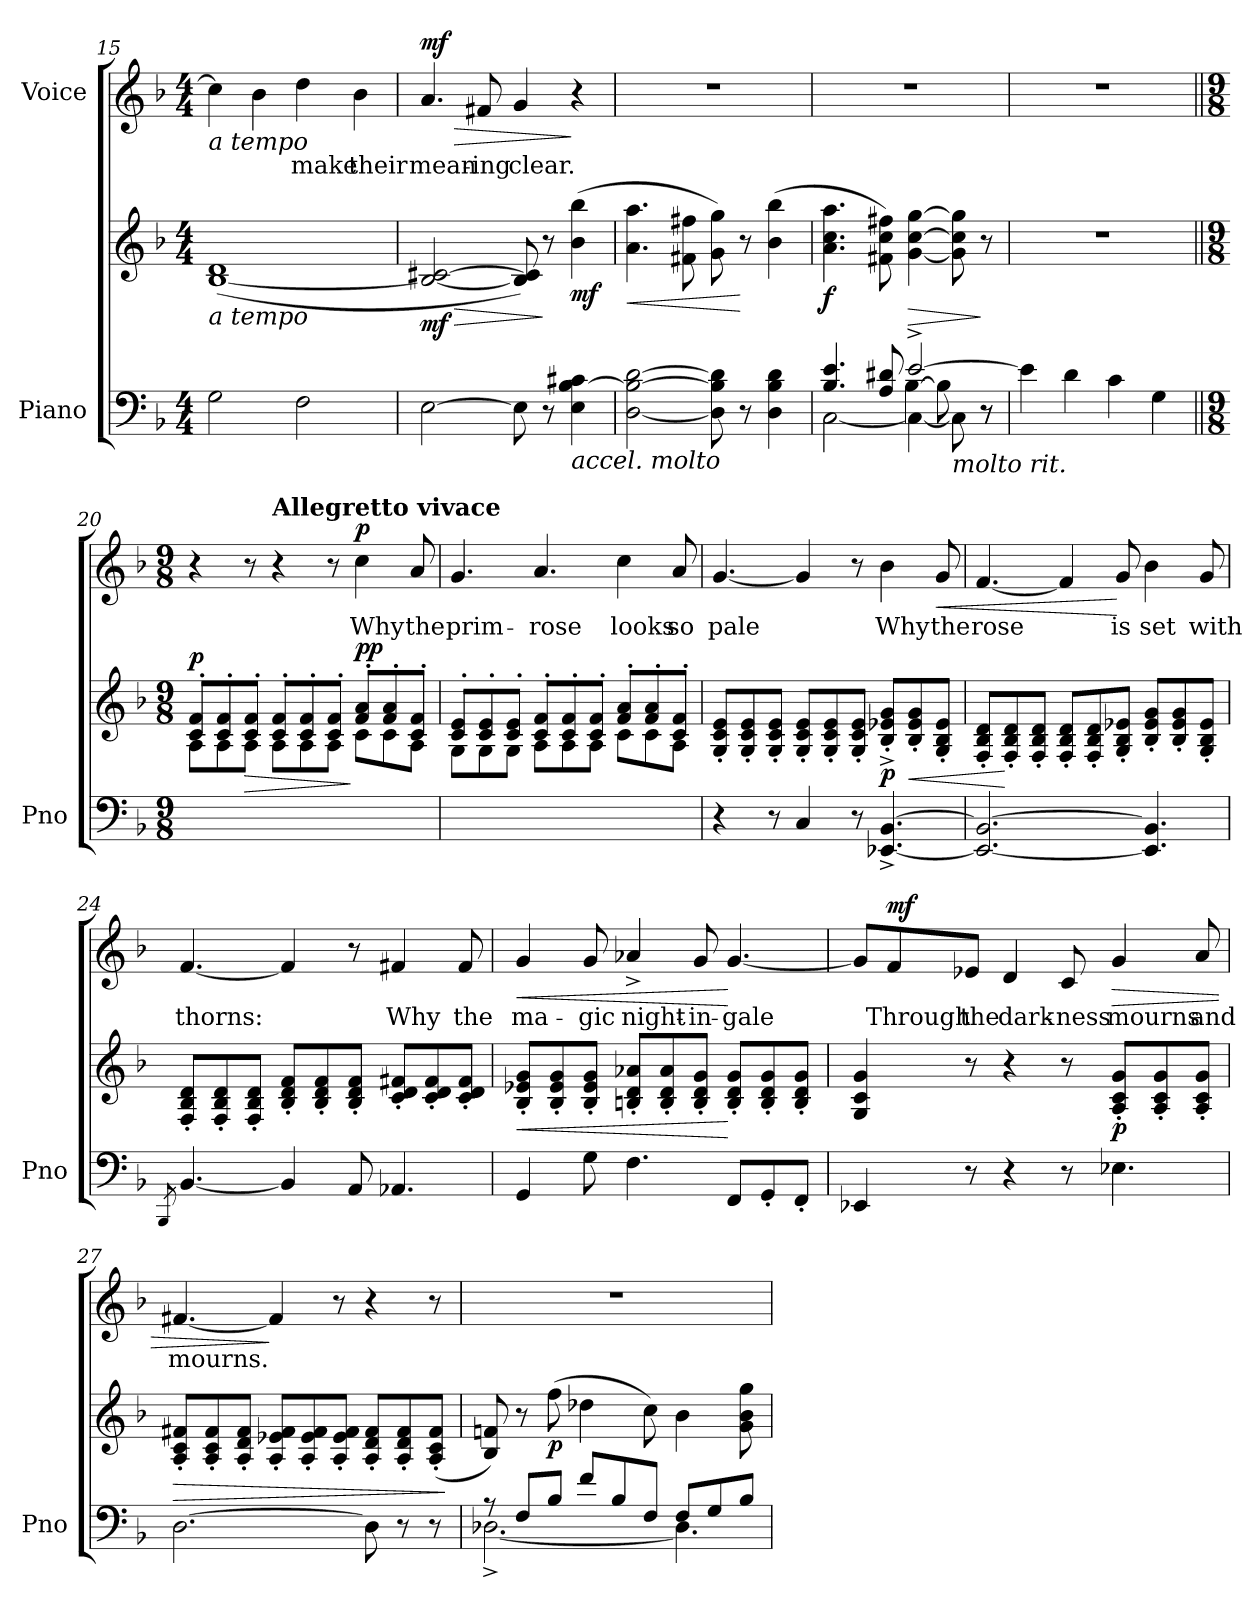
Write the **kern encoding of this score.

**kern	**kern	**dynam	**kern	**text	**dynam
*part2	*part2	*part2	*part1	*part1	*part1
*staff3	*staff2	*staff2/3	*staff1	*staff1	*staff1
*I"Piano	*	*	*I"Voice	*	*
*I'Pno	*	*	*	*	*
*clefF4	*clefG2	*	*clefG2	*	*
*k[b-]	*k[b-]	*	*k[b-]	*	*
*M4/4	*M4/4	*	*M4/4	*	*
=15	=15	=15	=15	=15	=15
!	!	!	!LO:TX:b:i:t=a tempo	!	!
!	!LO:TX:b:i:t=a tempo	!	!	!	!
2G\	([1B- 1d	.	4cc\]	.	.
.	.	.	4b-\	.	.
!	!	!	!	!LO:LY:b	!
2F\	.	.	4dd\	make	.
!	!	!	!	!LO:LY:b	!
.	.	.	4b-\	their	.
!!LO:LB:g=z
=16	=16	=16	=16	=16	=16
!	!	!LO:HP:b	!	!LO:LY:b	!LO:HP:b
!	!	!LO:DY:n=1:b	!	!	!LO:DY:n=1:a
[2E\	2B-/_ [2c#X/	> mf	4.a/	mean-	> mf
!	!	!	!	!LO:LY:b	!
.	.	.	8f#X/	-ing	.
!	!	!	!	!LO:LY:b	!
8E\]	8B-/] 8c#/])	.	4g/	clear.	.
8r	8r	]	.	.	.
!LO:TX:b:i:t=accel. molto	!	!	!	!	!
!	!	!LO:DY:n=2:b	!	!	!
4E\ [<4B-\ 4c#X\	(4b-\ 4bb-\	mf	4r	.	]
=17	=17	=17	=17	=17	=17
!	!	!LO:HP:b	!	!	!
[2D\ 2B-\_ [2d\	4.a\ 4.aa\	<	1r	.	.
.	8f#X\ 8ff#X\	.	.	.	.
8D\] 8B-\] 8d\]	8g\ 8gg\)	.	.	.	.
8r	8r	[	.	.	.
4D\ 4B-\ 4d\	(4b-\ 4bb-\	.	.	.	.
=18	=18	=18	=18	=18	=18
*^	*	*	*	*	*
*	*^	*	*	*	*	*
!	!	!	!	!LO:DY:b	!	!	!
4.B-/ 4.e/	[2C\	2ryy	4.a\ 4.cc\ 4.aa\	f	1r	.	.
8A/ 8d#X/	.	.	8f#X\ 8cc\ 8ff#X\)	.	.	.	.
!	!	!	!	!LO:HP:b	!	!	!
[2e^/	4C\_	[4B-\	[4g\ [<4cc\ [4gg\	>	.	.	.
!	!LO:TX:b:i:t=molto rit.	!	!	!	!	!	!
.	8C\]	8B-\]	8g\] 8cc\] 8gg\]	.	.	.	.
.	8r	8r	8r	]	.	.	.
*v	*v	*v	*	*	*	*	*
=19	=19	=19	=19	=19	=19
4e\]	1r	.	1r	.	.
4d\	.	.	.	.	.
4c\	.	.	.	.	.
4G\	.	.	.	.	.
!!LO:PB:g=z
=20||	=20||	=20||	=20||	=20||	=20||
*M9/8	*M9/8	*	*M9/8	*	*
*	*^	*	*	*	*
!	!	!	!LO:DY:a	!	!	!
1ryy	8c/'> 8f/'>L	8A\L	p	4r	.	.
.	8c/'> 8f/'>	8A\	.	.	.	.
!	!	!	!LO:HP:b	!	!	!
.	8c/'> 8f/'>J	8A\J	>	8r	.	.
*	*	*	*	*MM120	*	*
!	!	!	!	!LO:TX:a:B:t=Allegretto vivace	!	!
.	8c/'> 8f/'>L	8A\L	.	4r	.	.
.	8c/'> 8f/'>	8A\	.	.	.	.
.	8c/'> 8f/'>J	8A\J	.	8r	.	.
!	!	!	!LO:DY:n=1:a	!	!LO:LY:b	!LO:DY:a
.	8f/'> 8a/'>L	8c\L	] pp	4cc\	Why	p
.	8f/'> 8a/'>	8c\	.	.	.	.
!	!	!	!	!	!LO:LY:b	!
8ryy	8c/'> 8f/'>J	8A\J	.	8a/	the	.
=21	=21	=21	=21	=21	=21	=21
!	!	!	!	!	!LO:LY:b	!
1ryy	8c/'> 8e/'>L	8G\L	.	4.g/	prim-	.
.	8c/'> 8e/'>	8G\	.	.	.	.
.	8c/'> 8e/'>J	8G\J	.	.	.	.
!	!	!	!	!	!LO:LY:b	!
.	8c/'> 8f/'>L	8A\L	.	4.a/	-rose	.
.	8c/'> 8f/'>	8A\	.	.	.	.
.	8c/'> 8f/'>J	8A\J	.	.	.	.
!	!	!	!	!	!LO:LY:b	!
.	8f/'> 8a/'>L	8c\L	.	4cc\	looks	.
.	8f/'> 8a/'>	8c\	.	.	.	.
!	!	!	!	!	!LO:LY:b	!
8ryy	8c/'> 8f/'>J	8A\J	.	8a/	so	.
!!LO:LB:g=z
=22	=22	=22	=22	=22	=22	=22
!	!	!	!	!	!LO:LY:b	!
*	*v	*v	*	*	*	*
4r	8G/' 8c/' 8e/'L	.	[4.g/	pale	.
.	8G/' 8c/' 8e/'	.	.	.	.
8r	8G/' 8c/' 8e/'J	.	.	.	.
4C/	8G/' 8c/' 8e/'L	.	4g/]	.	.
.	8G/' 8c/' 8e/'	.	.	.	.
8r	8G/' 8c/' 8e/'J	.	8r	.	.
!	!	!LO:DY:b	!	!LO:LY:b	!
[4.EE-X/^> [4.BB-/^>	8B-/'^> 8e-X/'^> 8g/'^>L	p	4b-\	Why	.
!	!	!LO:HP:b	!	!	!
.	8B-/' 8e-/' 8g/'	<	.	.	.
!	!	!	!	!LO:LY:b	!LO:HP:b
.	8G/' 8B-/' 8e-/'J	.	8g/	the	<
=23	=23	=23	=23	=23	=23
!	!	!	!	!LO:LY:b	!
2.EE-/_ 2.BB-/_	8F/' 8B-/' 8d/'L	.	[4.f/	rose	.
.	8F/' 8B-/' 8d/'	[	.	.	.
.	8F/' 8B-/' 8d/'J	.	.	.	.
.	8F/' 8B-/' 8d/'L	.	4f/]	.	.
.	8F/' 8B-/' 8d/'	.	.	.	.
!	!	!	!	!LO:LY:b	!
.	8G/' 8B-/' 8e-X/'J	.	8g/	is	[
!	!	!	!	!LO:LY:b	!
4.EE-/] 4.BB-/]	8B-/' 8e-/' 8g/'L	.	4b-\	set	.
.	8B-/' 8e-/' 8g/'	.	.	.	.
!	!	!	!	!LO:LY:b	!
.	8G/' 8B-/' 8e-/'J	.	8g/	with	.
=24	=24	=24	=24	=24	=24
8qBBB-/	.	.	.	.	.
!	!	!	!	!LO:LY:b	!
[4.BB-/	8F/' 8B-/' 8d/'L	.	[4.f/	thorns:	.
.	8F/' 8B-/' 8d/'	.	.	.	.
.	8F/' 8B-/' 8d/'J	.	.	.	.
4BB-/]	8B-/' 8d/' 8f/'L	.	4f/]	.	.
.	8B-/' 8d/' 8f/'	.	.	.	.
8AA/	8B-/' 8d/' 8f/'J	.	8r	.	.
!	!	!	!	!LO:LY:b	!
4.AA-X/	8c/' 8d/' 8f#X/'L	.	4f#X/	Why	.
.	8c/' 8d/' 8f#/'	.	.	.	.
!	!	!	!	!LO:LY:b	!
.	8c/' 8d/' 8f#/'J	.	8f#/	the	.
!!LO:LB:g=z
=25	=25	=25	=25	=25	=25
!	!	!LO:HP:b	!	!LO:LY:b	!LO:HP:b
4GG/	8B-/' 8e-X/' 8g/'L	<	4g/	ma-	<
.	8B-/' 8e-/' 8g/'	.	.	.	.
!	!	!	!	!LO:LY:b	!
8G\	8B-/' 8e-/' 8g/'J	.	8g/	-gic	.
!	!	!	!	!LO:LY:b	!
4.F\	8Bn/' 8d/' 8a-X/'L	.	4a-X^>/	night-	.
.	8B/' 8d/' 8a-/'	.	.	.	.
!	!	!	!	!LO:LY:b	!
.	8B/' 8d/' 8g/'J	.	8g/	-in-	.
!	!	!	!	!LO:LY:b	!
8FF/L	8B/' 8d/' 8g/'L	[	[4.g/	-gale	[
8GG'/	8B/' 8d/' 8g/'	.	.	.	.
8FF'/J	8B/' 8d/' 8g/'J	.	.	.	.
=26	=26	=26	=26	=26	=26
4EE-X/	4G/ 4c/ 4g/	.	8g/L]	.	.
!	!	!	!	!LO:LY:b	!LO:DY:a
.	.	.	8f/	Through	mf
!	!	!	!	!LO:LY:b	!
8r	8r	.	8e-X/J	the	.
!	!	!	!	!LO:LY:b	!
4r	4r	.	4d/	dark-	.
!	!	!	!	!LO:LY:b	!
8r	8r	.	8c/	-ness	.
!	!	!LO:DY:b	!	!LO:LY:b	!LO:HP:b
4.E-X\	8A/' 8c/' 8g/'L	p	4g/	mourns	>
.	8A/' 8c/' 8g/'	.	.	.	.
!	!	!	!	!LO:LY:b	!
.	8A/' 8c/' 8g/'J	.	8a/	and	.
=27	=27	=27	=27	=27	=27
!	!	!LO:HP:b	!	!LO:LY:b	!
[2.D\	8A/' 8c/' 8f#X/'L	>	[4.f#X/	mourns.	.
.	8A/' 8c/' 8f#/'	.	.	.	.
.	8A/' 8d/' 8f#/'J	.	.	.	.
.	8A/' 8e-X/' 8f#/'L	.	4f#/]	.	]
.	8A/' 8e-/' 8f#/'	.	.	.	.
.	8A/' 8e-/' 8f#/'J	.	8r	.	.
8D\]	8A/' 8d/' 8f#/'L	.	4r	.	.
8r	8A/' 8d/' 8f#/'	.	.	.	.
8r	(8A/' 8c/' 8f#/'J	.	8r	.	.
.	.	]	.	.	.
!!LO:LB:g=z
=28	=28	=28	=28	=28	=28
*^	*	*	*	*	*
8r	[2.D-X^\	8B-/ 8fn/)	.	8%9r	.	.
8F/L	.	8r	.	.	.	.
!	!	!	!LO:DY:b	!	!	!
8B-/J	.	(8ff\	p	.	.	.
8f/L	.	4dd-X\	.	.	.	.
8B-/	.	.	.	.	.	.
8F/J	.	8cc\)	.	.	.	.
8F/L	4.D-\]	4b-\	.	.	.	.
8G/	.	.	.	.	.	.
8B-/J	.	8g\ 8b-\ 8gg\	.	.	.	.
*v	*v	*	*	*	*	*
=	=	=	=	=	=
*-	*-	*-	*-	*-	*-
